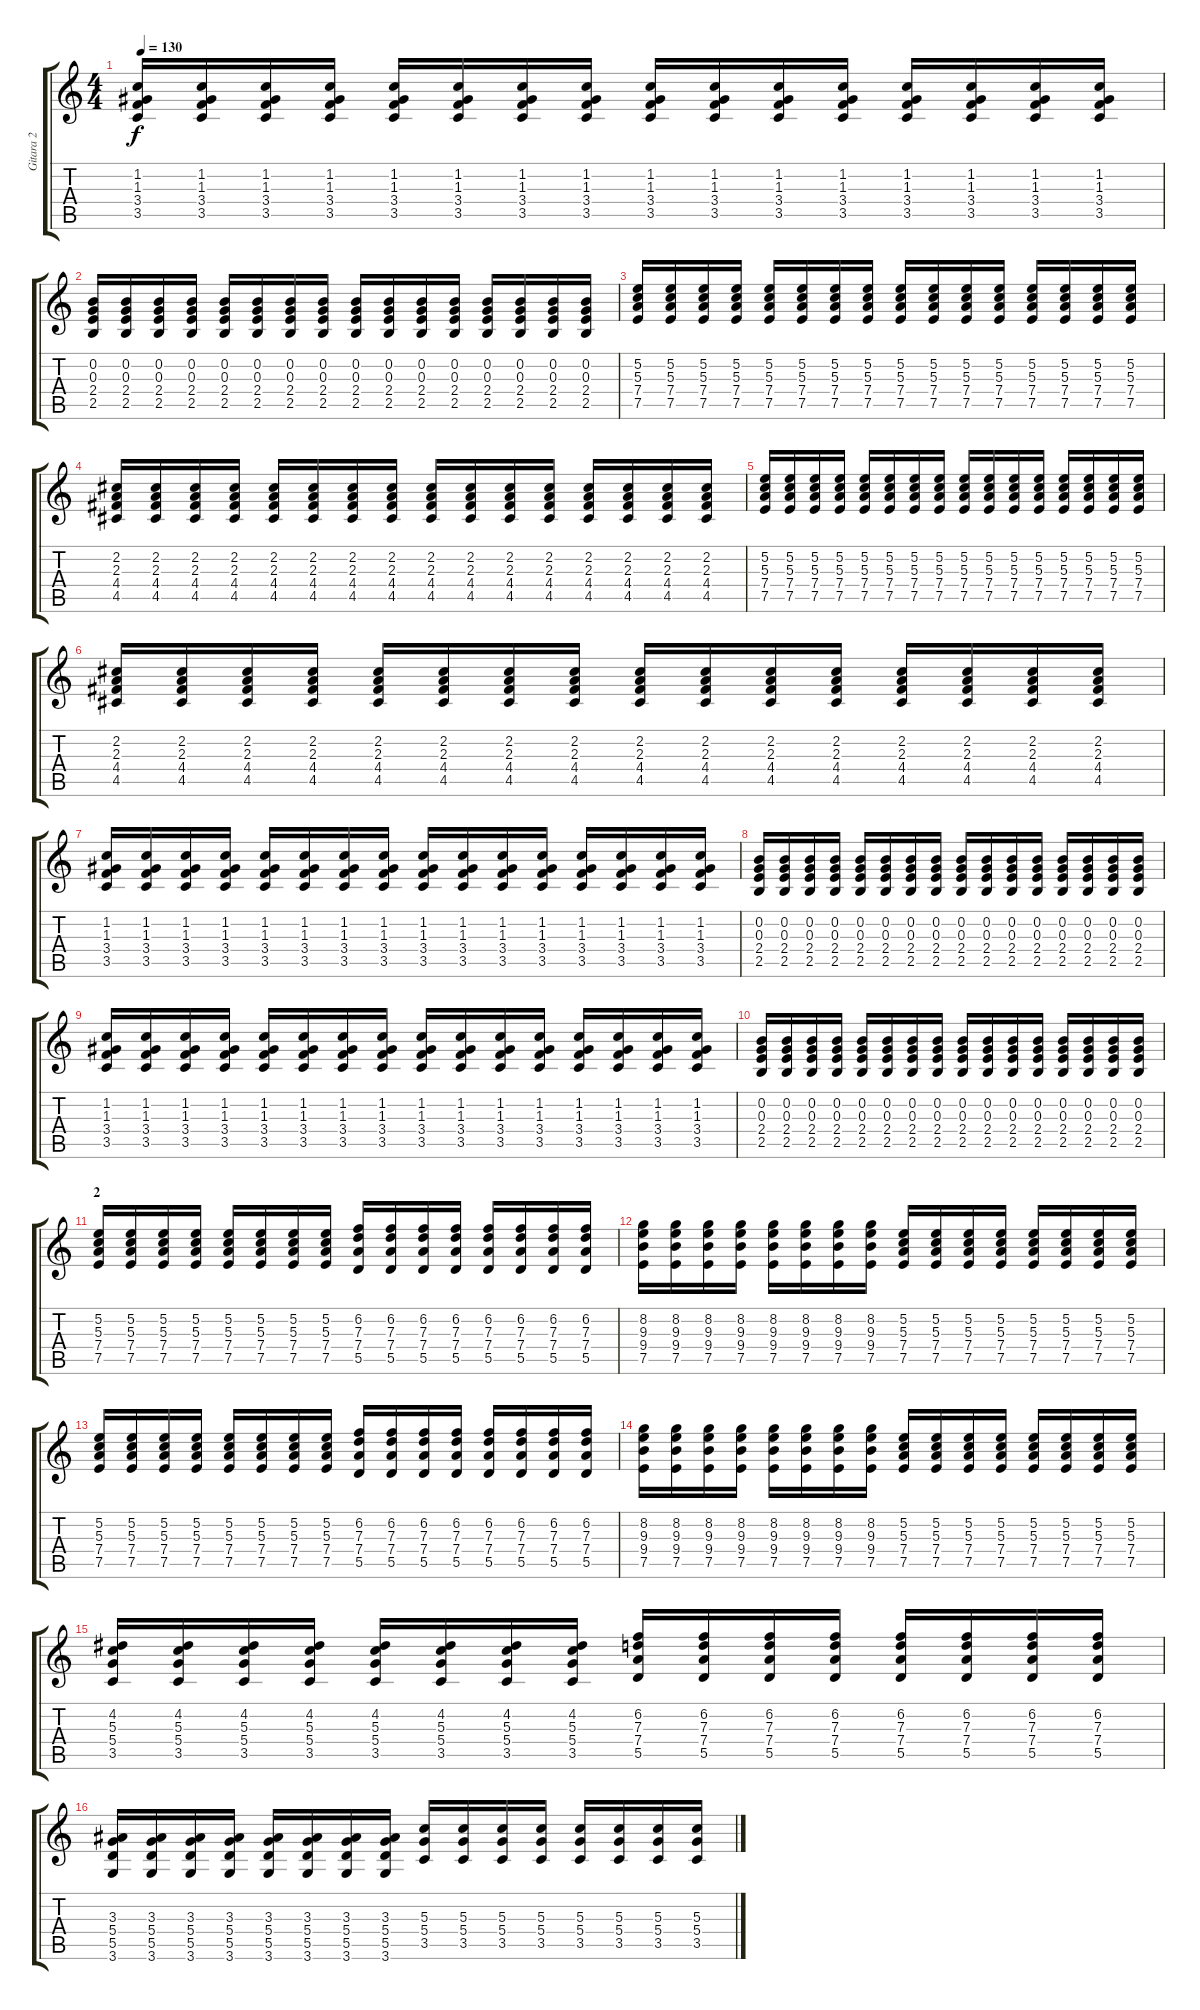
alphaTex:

\track ("Gitara 2" "Gitara 2") {instrument distortionguitar}
\staff {score tabs}
\tuning (E4 B3 G3 D3 A2 E2) {hide}
\ts (4 4)
\tempo 130
\clef g2
\ks c
(1.2 1.3 3.4 3.5).16{dy f} (1.2 1.3 3.4 3.5).16 (1.2 1.3 3.4 3.5).16 (1.2 1.3 3.4 3.5).16 (1.2 1.3 3.4 3.5).16 (1.2 1.3 3.4 3.5).16 (1.2 1.3 3.4 3.5).16 (1.2 1.3 3.4 3.5).16 (1.2 1.3 3.4 3.5).16 (1.2 1.3 3.4 3.5).16 (1.2 1.3 3.4 3.5).16 (1.2 1.3 3.4 3.5).16 (1.2 1.3 3.4 3.5).16 (1.2 1.3 3.4 3.5).16 (1.2 1.3 3.4 3.5).16 (1.2 1.3 3.4 3.5).16 |
(0.2 0.3 2.4 2.5).16 (0.2 0.3 2.4 2.5).16 (0.2 0.3 2.4 2.5).16 (0.2 0.3 2.4 2.5).16 (0.2 0.3 2.4 2.5).16 (0.2 0.3 2.4 2.5).16 (0.2 0.3 2.4 2.5).16 (0.2 0.3 2.4 2.5).16 (0.2 0.3 2.4 2.5).16 (0.2 0.3 2.4 2.5).16 (0.2 0.3 2.4 2.5).16 (0.2 0.3 2.4 2.5).16 (0.2 0.3 2.4 2.5).16 (0.2 0.3 2.4 2.5).16 (0.2 0.3 2.4 2.5).16 (0.2 0.3 2.4 2.5).16 |
(5.2 5.3 7.4 7.5).16 (5.2 5.3 7.4 7.5).16 (5.2 5.3 7.4 7.5).16 (5.2 5.3 7.4 7.5).16 (5.2 5.3 7.4 7.5).16 (5.2 5.3 7.4 7.5).16 (5.2 5.3 7.4 7.5).16 (5.2 5.3 7.4 7.5).16 (5.2 5.3 7.4 7.5).16 (5.2 5.3 7.4 7.5).16 (5.2 5.3 7.4 7.5).16 (5.2 5.3 7.4 7.5).16 (5.2 5.3 7.4 7.5).16 (5.2 5.3 7.4 7.5).16 (5.2 5.3 7.4 7.5).16 (5.2 5.3 7.4 7.5).16 |
(2.2 2.3 4.4 4.5).16 (2.2 2.3 4.4 4.5).16 (2.2 2.3 4.4 4.5).16 (2.2 2.3 4.4 4.5).16 (2.2 2.3 4.4 4.5).16 (2.2 2.3 4.4 4.5).16 (2.2 2.3 4.4 4.5).16 (2.2 2.3 4.4 4.5).16 (2.2 2.3 4.4 4.5).16 (2.2 2.3 4.4 4.5).16 (2.2 2.3 4.4 4.5).16 (2.2 2.3 4.4 4.5).16 (2.2 2.3 4.4 4.5).16 (2.2 2.3 4.4 4.5).16 (2.2 2.3 4.4 4.5).16 (2.2 2.3 4.4 4.5).16 |
(5.2 5.3 7.4 7.5).16 (5.2 5.3 7.4 7.5).16 (5.2 5.3 7.4 7.5).16 (5.2 5.3 7.4 7.5).16 (5.2 5.3 7.4 7.5).16 (5.2 5.3 7.4 7.5).16 (5.2 5.3 7.4 7.5).16 (5.2 5.3 7.4 7.5).16 (5.2 5.3 7.4 7.5).16 (5.2 5.3 7.4 7.5).16 (5.2 5.3 7.4 7.5).16 (5.2 5.3 7.4 7.5).16 (5.2 5.3 7.4 7.5).16 (5.2 5.3 7.4 7.5).16 (5.2 5.3 7.4 7.5).16 (5.2 5.3 7.4 7.5).16 |
(2.2 2.3 4.4 4.5).16 (2.2 2.3 4.4 4.5).16 (2.2 2.3 4.4 4.5).16 (2.2 2.3 4.4 4.5).16 (2.2 2.3 4.4 4.5).16 (2.2 2.3 4.4 4.5).16 (2.2 2.3 4.4 4.5).16 (2.2 2.3 4.4 4.5).16 (2.2 2.3 4.4 4.5).16 (2.2 2.3 4.4 4.5).16 (2.2 2.3 4.4 4.5).16 (2.2 2.3 4.4 4.5).16 (2.2 2.3 4.4 4.5).16 (2.2 2.3 4.4 4.5).16 (2.2 2.3 4.4 4.5).16 (2.2 2.3 4.4 4.5).16 |
(1.2 1.3 3.4 3.5).16 (1.2 1.3 3.4 3.5).16 (1.2 1.3 3.4 3.5).16 (1.2 1.3 3.4 3.5).16 (1.2 1.3 3.4 3.5).16 (1.2 1.3 3.4 3.5).16 (1.2 1.3 3.4 3.5).16 (1.2 1.3 3.4 3.5).16 (1.2 1.3 3.4 3.5).16 (1.2 1.3 3.4 3.5).16 (1.2 1.3 3.4 3.5).16 (1.2 1.3 3.4 3.5).16 (1.2 1.3 3.4 3.5).16 (1.2 1.3 3.4 3.5).16 (1.2 1.3 3.4 3.5).16 (1.2 1.3 3.4 3.5).16 |
(0.2 0.3 2.4 2.5).16 (0.2 0.3 2.4 2.5).16 (0.2 0.3 2.4 2.5).16 (0.2 0.3 2.4 2.5).16 (0.2 0.3 2.4 2.5).16 (0.2 0.3 2.4 2.5).16 (0.2 0.3 2.4 2.5).16 (0.2 0.3 2.4 2.5).16 (0.2 0.3 2.4 2.5).16 (0.2 0.3 2.4 2.5).16 (0.2 0.3 2.4 2.5).16 (0.2 0.3 2.4 2.5).16 (0.2 0.3 2.4 2.5).16 (0.2 0.3 2.4 2.5).16 (0.2 0.3 2.4 2.5).16 (0.2 0.3 2.4 2.5).16 |
(1.2 1.3 3.4 3.5).16 (1.2 1.3 3.4 3.5).16 (1.2 1.3 3.4 3.5).16 (1.2 1.3 3.4 3.5).16 (1.2 1.3 3.4 3.5).16 (1.2 1.3 3.4 3.5).16 (1.2 1.3 3.4 3.5).16 (1.2 1.3 3.4 3.5).16 (1.2 1.3 3.4 3.5).16 (1.2 1.3 3.4 3.5).16 (1.2 1.3 3.4 3.5).16 (1.2 1.3 3.4 3.5).16 (1.2 1.3 3.4 3.5).16 (1.2 1.3 3.4 3.5).16 (1.2 1.3 3.4 3.5).16 (1.2 1.3 3.4 3.5).16 |
(0.2 0.3 2.4 2.5).16 (0.2 0.3 2.4 2.5).16 (0.2 0.3 2.4 2.5).16 (0.2 0.3 2.4 2.5).16 (0.2 0.3 2.4 2.5).16 (0.2 0.3 2.4 2.5).16 (0.2 0.3 2.4 2.5).16 (0.2 0.3 2.4 2.5).16 (0.2 0.3 2.4 2.5).16 (0.2 0.3 2.4 2.5).16 (0.2 0.3 2.4 2.5).16 (0.2 0.3 2.4 2.5).16 (0.2 0.3 2.4 2.5).16 (0.2 0.3 2.4 2.5).16 (0.2 0.3 2.4 2.5).16 (0.2 0.3 2.4 2.5).16 |
\section ("" "2")
(5.2 5.3 7.4 7.5).16 (5.2 5.3 7.4 7.5).16 (5.2 5.3 7.4 7.5).16 (5.2 5.3 7.4 7.5).16 (5.2 5.3 7.4 7.5).16 (5.2 5.3 7.4 7.5).16 (5.2 5.3 7.4 7.5).16 (5.2 5.3 7.4 7.5).16 (6.2 7.3 7.4 5.5).16 (6.2 7.3 7.4 5.5).16 (6.2 7.3 7.4 5.5).16 (6.2 7.3 7.4 5.5).16 (6.2 7.3 7.4 5.5).16 (6.2 7.3 7.4 5.5).16 (6.2 7.3 7.4 5.5).16 (6.2 7.3 7.4 5.5).16 |
(8.2 9.3 9.4 7.5).16 (8.2 9.3 9.4 7.5).16 (8.2 9.3 9.4 7.5).16 (8.2 9.3 9.4 7.5).16 (8.2 9.3 9.4 7.5).16 (8.2 9.3 9.4 7.5).16 (8.2 9.3 9.4 7.5).16 (8.2 9.3 9.4 7.5).16 (5.2 5.3 7.4 7.5).16 (5.2 5.3 7.4 7.5).16 (5.2 5.3 7.4 7.5).16 (5.2 5.3 7.4 7.5).16 (5.2 5.3 7.4 7.5).16 (5.2 5.3 7.4 7.5).16 (5.2 5.3 7.4 7.5).16 (5.2 5.3 7.4 7.5).16 |
(5.2 5.3 7.4 7.5).16 (5.2 5.3 7.4 7.5).16 (5.2 5.3 7.4 7.5).16 (5.2 5.3 7.4 7.5).16 (5.2 5.3 7.4 7.5).16 (5.2 5.3 7.4 7.5).16 (5.2 5.3 7.4 7.5).16 (5.2 5.3 7.4 7.5).16 (6.2 7.3 7.4 5.5).16 (6.2 7.3 7.4 5.5).16 (6.2 7.3 7.4 5.5).16 (6.2 7.3 7.4 5.5).16 (6.2 7.3 7.4 5.5).16 (6.2 7.3 7.4 5.5).16 (6.2 7.3 7.4 5.5).16 (6.2 7.3 7.4 5.5).16 |
(8.2 9.3 9.4 7.5).16 (8.2 9.3 9.4 7.5).16 (8.2 9.3 9.4 7.5).16 (8.2 9.3 9.4 7.5).16 (8.2 9.3 9.4 7.5).16 (8.2 9.3 9.4 7.5).16 (8.2 9.3 9.4 7.5).16 (8.2 9.3 9.4 7.5).16 (5.2 5.3 7.4 7.5).16 (5.2 5.3 7.4 7.5).16 (5.2 5.3 7.4 7.5).16 (5.2 5.3 7.4 7.5).16 (5.2 5.3 7.4 7.5).16 (5.2 5.3 7.4 7.5).16 (5.2 5.3 7.4 7.5).16 (5.2 5.3 7.4 7.5).16 |
(4.2 5.3 5.4 3.5).16 (4.2 5.3 5.4 3.5).16 (4.2 5.3 5.4 3.5).16 (4.2 5.3 5.4 3.5).16 (4.2 5.3 5.4 3.5).16 (4.2 5.3 5.4 3.5).16 (4.2 5.3 5.4 3.5).16 (4.2 5.3 5.4 3.5).16 (6.2 7.3 7.4 5.5).16 (6.2 7.3 7.4 5.5).16 (6.2 7.3 7.4 5.5).16 (6.2 7.3 7.4 5.5).16 (6.2 7.3 7.4 5.5).16 (6.2 7.3 7.4 5.5).16 (6.2 7.3 7.4 5.5).16 (6.2 7.3 7.4 5.5).16 |
(3.3 5.4 5.5 3.6).16 (3.3 5.4 5.5 3.6).16 (3.3 5.4 5.5 3.6).16 (3.3 5.4 5.5 3.6).16 (3.3 5.4 5.5 3.6).16 (3.3 5.4 5.5 3.6).16 (3.3 5.4 5.5 3.6).16 (3.3 5.4 5.5 3.6).16 (5.3 5.4 3.5).16 (5.3 5.4 3.5).16 (5.3 5.4 3.5).16 (5.3 5.4 3.5).16 (5.3 5.4 3.5).16 (5.3 5.4 3.5).16 (5.3 5.4 3.5).16 (5.3 5.4 3.5).16
